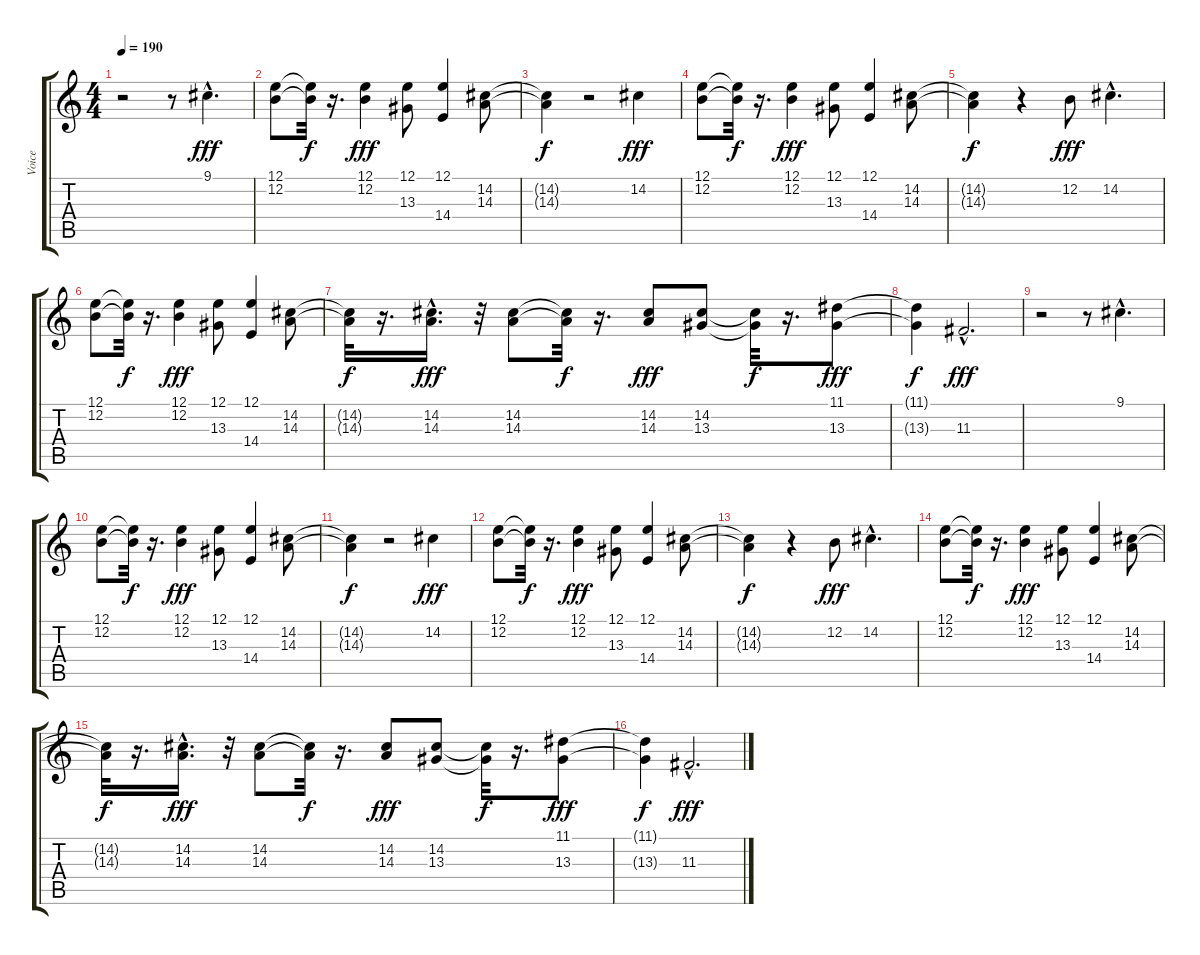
\track ("Voice" "Voice") {instrument clarinet}
\staff {score tabs}
\tuning (E4 B3 G3 D3 A2 E2) {hide}
\ts (4 4)
\tempo 190
\clef g2
\ks c
r.2{dy fff} r.8 9.1{hac}.4{d} |
(12.1 12.2).8 (12.1{t} 12.2{t}).32{dy f} r.16{d} (12.1 12.2).4{dy fff} (12.1 13.3).8 (12.1 14.4).4 (14.2 14.3).8 |
(14.2{t} 14.3{t}).4{dy f} r.2 14.2.4{dy fff} |
(12.1 12.2).8 (12.1{t} 12.2{t}).32{dy f} r.16{d} (12.1 12.2).4{dy fff} (12.1 13.3).8 (12.1 14.4).4 (14.2 14.3).8 |
(14.2{t} 14.3{t}).4{dy f} r.4 12.2.8{dy fff} 14.2{hac}.4{d} |
(12.1 12.2).8 (12.1{t} 12.2{t}).32{dy f} r.16{d} (12.1 12.2).4{dy fff} (12.1 13.3).8 (12.1 14.4).4 (14.2 14.3).8 |
(14.2{t} 14.3{t}).32{dy f} r.16{d} (14.2{hac} 14.3{hac}).16{d dy fff} r.32 (14.2 14.3).8 (14.2{t} 14.3{t}).32{dy f} r.16{d} (14.2 14.3).8{dy fff} (14.2 13.3).8 (14.2{t} 13.3{t}).32{dy f} r.16{d} (11.1 13.3).8{dy fff} |
(11.1{t} 13.3{t}).4{dy f} 11.3{hac}.2{d dy fff} |
r.2 r.8 9.1{hac}.4{d} |
(12.1 12.2).8 (12.1{t} 12.2{t}).32{dy f} r.16{d} (12.1 12.2).4{dy fff} (12.1 13.3).8 (12.1 14.4).4 (14.2 14.3).8 |
(14.2{t} 14.3{t}).4{dy f} r.2 14.2.4{dy fff} |
(12.1 12.2).8 (12.1{t} 12.2{t}).32{dy f} r.16{d} (12.1 12.2).4{dy fff} (12.1 13.3).8 (12.1 14.4).4 (14.2 14.3).8 |
(14.2{t} 14.3{t}).4{dy f} r.4 12.2.8{dy fff} 14.2{hac}.4{d} |
(12.1 12.2).8 (12.1{t} 12.2{t}).32{dy f} r.16{d} (12.1 12.2).4{dy fff} (12.1 13.3).8 (12.1 14.4).4 (14.2 14.3).8 |
(14.2{t} 14.3{t}).32{dy f} r.16{d} (14.2{hac} 14.3{hac}).16{d dy fff} r.32 (14.2 14.3).8 (14.2{t} 14.3{t}).32{dy f} r.16{d} (14.2 14.3).8{dy fff} (14.2 13.3).8 (14.2{t} 13.3{t}).32{dy f} r.16{d} (11.1 13.3).8{dy fff} |
(11.1{t} 13.3{t}).4{dy f} 11.3{hac}.2{d dy fff}
